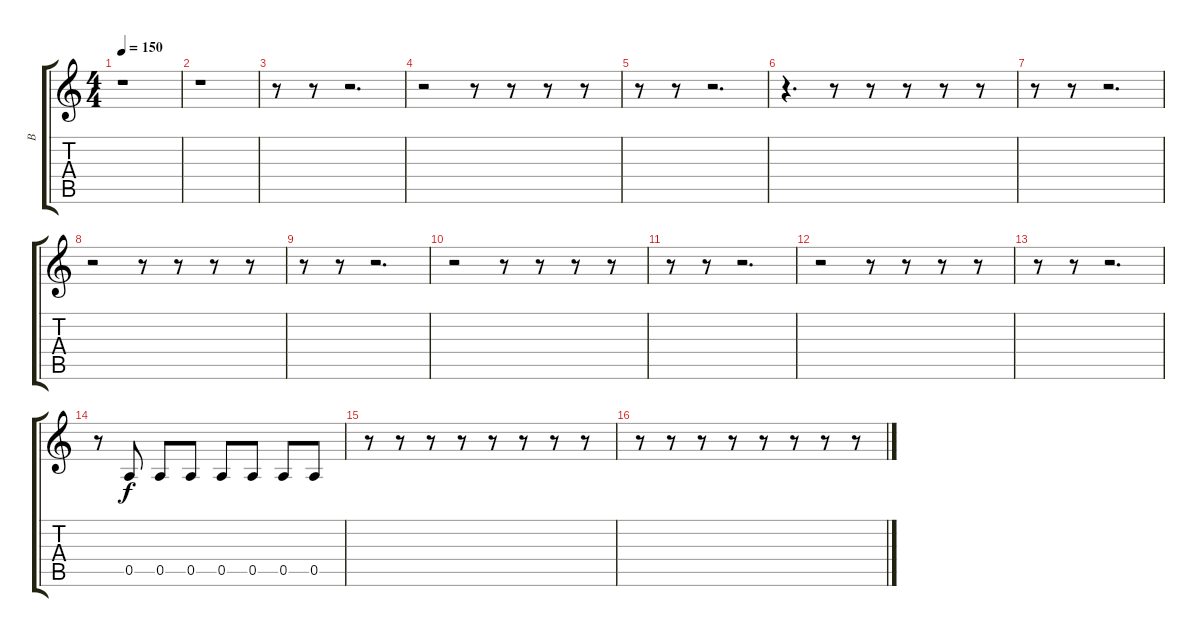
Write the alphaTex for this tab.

\track ("B" "B") {instrument electricbasspick}
\staff {score tabs}
\tuning (E4 B3 G3 D3 A2 E2) {hide}
\ts (4 4)
\tempo 150
\clef g2
\ks c
r.1{dy f instrument electricbasspick} |
r.1 |
r.8 r.8 r.2{d} |
r.2 r.8 r.8 r.8 r.8 |
r.8 r.8 r.2{d} |
r.4{d} r.8 r.8 r.8 r.8 r.8 |
r.8 r.8 r.2{d} |
r.2 r.8 r.8 r.8 r.8 |
r.8 r.8 r.2{d} |
r.2 r.8 r.8 r.8 r.8 |
r.8 r.8 r.2{d} |
r.2 r.8 r.8 r.8 r.8 |
r.8 r.8 r.2{d} |
r.8 0.5.8 0.5.8 0.5.8 0.5.8 0.5.8 0.5.8 0.5.8 |
r.8 r.8 r.8 r.8 r.8 r.8 r.8 r.8 |
r.8 r.8 r.8 r.8 r.8 r.8 r.8 r.8
